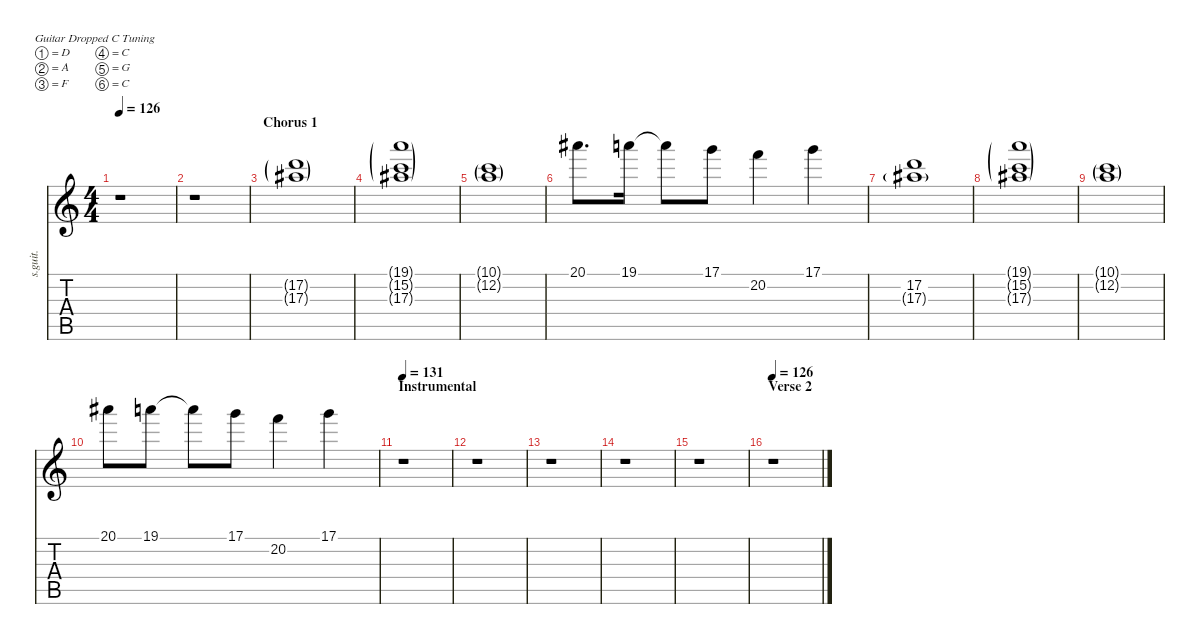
\defaultSystemsLayout 4
\hideDynamics
\bracketExtendMode nobrackets
\track ("" "s.guit.") {instrument acousticgrandpiano}
\staff {score tabs}
\tuning (D4 A3 F3 C3 G2 C2)
\displaytranspose 12
\ts (4 4)
\tempo 126
\clef g2
\ks c
r.1{dy fff} |
r.1 |
\section ("" "Chorus 1")
(17.2{g} 17.3{g acc #}).1{lyrics (0 "") lyrics (1 "") lyrics (2 "") lyrics (3 "") lyrics (4 "")} |
(19.1{g} 15.2{g} 17.3{g acc #}).1{lyrics (0 "") lyrics (1 "") lyrics (2 "") lyrics (3 "") lyrics (4 "")} |
(10.1{g} 12.2{g}).1{lyrics (0 "") lyrics (1 "") lyrics (2 "") lyrics (3 "") lyrics (4 "")} |
20.1{acc #}.8{d lyrics (0 "") lyrics (1 "") lyrics (2 "") lyrics (3 "") lyrics (4 "") dy f} 19.1.16{lyrics (0 "") lyrics (1 "") lyrics (2 "") lyrics (3 "") lyrics (4 "")} 19.1{t}.8{lyrics (0 "") lyrics (1 "") lyrics (2 "") lyrics (3 "") lyrics (4 "")} 17.1.8{lyrics (0 "") lyrics (1 "") lyrics (2 "") lyrics (3 "") lyrics (4 "")} 20.2.4{lyrics (0 "") lyrics (1 "") lyrics (2 "") lyrics (3 "") lyrics (4 "")} 17.1.4{lyrics (0 "") lyrics (1 "") lyrics (2 "") lyrics (3 "") lyrics (4 "")} |
(17.2 17.3{g acc #}).1{lyrics (0 "") lyrics (1 "") lyrics (2 "") lyrics (3 "") lyrics (4 "") dy ff} |
(19.1{g} 15.2{g} 17.3{g acc #}).1{lyrics (0 "") lyrics (1 "") lyrics (2 "") lyrics (3 "") lyrics (4 "") dy fff} |
(10.1{g} 12.2{g}).1{lyrics (0 "") lyrics (1 "") lyrics (2 "") lyrics (3 "") lyrics (4 "")} |
20.1{acc #}.8{lyrics (0 "") lyrics (1 "") lyrics (2 "") lyrics (3 "") lyrics (4 "") dy f} 19.1.8{lyrics (0 "") lyrics (1 "") lyrics (2 "") lyrics (3 "") lyrics (4 "")} 19.1{t}.8{lyrics (0 "") lyrics (1 "") lyrics (2 "") lyrics (3 "") lyrics (4 "")} 17.1.8{lyrics (0 "") lyrics (1 "") lyrics (2 "") lyrics (3 "") lyrics (4 "")} 20.2.4{lyrics (0 "") lyrics (1 "") lyrics (2 "") lyrics (3 "") lyrics (4 "")} 17.1.4{lyrics (0 "") lyrics (1 "") lyrics (2 "") lyrics (3 "") lyrics (4 "")} |
\section ("" "Instrumental")
\tempo 131
r.1 |
r.1 |
r.1 |
r.1 |
r.1 |
\section ("" "Verse 2")
\tempo 126
r.1
